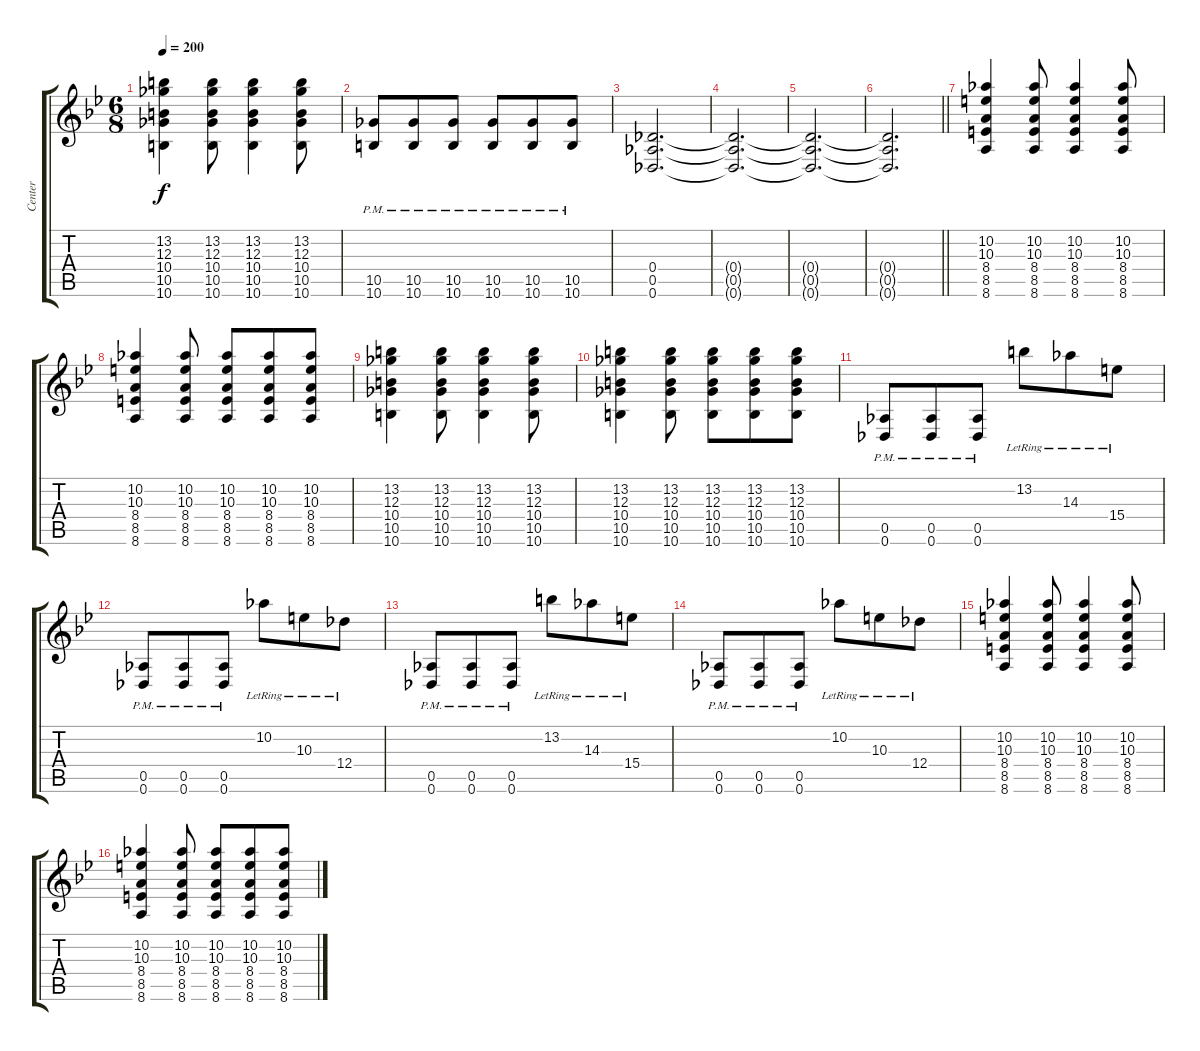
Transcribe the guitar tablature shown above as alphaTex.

\track ("Center" "Center") {instrument overdrivenguitar}
\staff {score tabs}
\tuning (Eb4 Bb3 Gb3 Db3 Ab2 Db2) {hide}
\ts (6 8)
\tempo 200
\clef g2
\ks bb
(13.2 12.3 10.4 10.5 10.6).4{dy f} (13.2 12.3 10.4 10.5 10.6).8 (13.2 12.3 10.4 10.5 10.6).4 (13.2 12.3 10.4 10.5 10.6).8 |
(10.5{pm} 10.6{pm}).8 (10.5{pm} 10.6{pm}).8 (10.5{pm} 10.6{pm}).8 (10.5{pm} 10.6{pm}).8 (10.5{pm} 10.6{pm}).8 (10.5{pm} 10.6{pm}).8 |
(0.4 0.5 0.6).2{d} |
(0.4{t} 0.5{t} 0.6{t}).2{d} |
(0.4{t} 0.5{t} 0.6{t}).2{d} |
\barLineRight lightlight
(0.4{t} 0.5{t} 0.6{t}).2{d} |
(10.2 10.3 8.4 8.5 8.6).4 (10.2 10.3 8.4 8.5 8.6).8 (10.2 10.3 8.4 8.5 8.6).4 (10.2 10.3 8.4 8.5 8.6).8 |
(10.2 10.3 8.4 8.5 8.6).4 (10.2 10.3 8.4 8.5 8.6).8 (10.2 10.3 8.4 8.5 8.6).8 (10.2 10.3 8.4 8.5 8.6).8 (10.2 10.3 8.4 8.5 8.6).8 |
(13.2 12.3 10.4 10.5 10.6).4 (13.2 12.3 10.4 10.5 10.6).8 (13.2 12.3 10.4 10.5 10.6).4 (13.2 12.3 10.4 10.5 10.6).8 |
(13.2 12.3 10.4 10.5 10.6).4 (13.2 12.3 10.4 10.5 10.6).8 (13.2 12.3 10.4 10.5 10.6).8 (13.2 12.3 10.4 10.5 10.6).8 (13.2 12.3 10.4 10.5 10.6).8 |
(0.5{pm} 0.6{pm}).8 (0.5{pm} 0.6{pm}).8 (0.5{pm} 0.6{pm}).8 13.2{lr}.8 14.3{lr}.8 15.4{lr}.8 |
(0.5{pm} 0.6{pm}).8 (0.5{pm} 0.6{pm}).8 (0.5{pm} 0.6{pm}).8 10.2{lr}.8 10.3{lr}.8 12.4{lr}.8 |
(0.5{pm} 0.6{pm}).8 (0.5{pm} 0.6{pm}).8 (0.5{pm} 0.6{pm}).8 13.2{lr}.8 14.3{lr}.8 15.4{lr}.8 |
(0.5{pm} 0.6{pm}).8 (0.5{pm} 0.6{pm}).8 (0.5{pm} 0.6{pm}).8 10.2{lr}.8 10.3{lr}.8 12.4{lr}.8 |
(10.2 10.3 8.4 8.5 8.6).4 (10.2 10.3 8.4 8.5 8.6).8 (10.2 10.3 8.4 8.5 8.6).4 (10.2 10.3 8.4 8.5 8.6).8 |
(10.2 10.3 8.4 8.5 8.6).4 (10.2 10.3 8.4 8.5 8.6).8 (10.2 10.3 8.4 8.5 8.6).8 (10.2 10.3 8.4 8.5 8.6).8 (10.2 10.3 8.4 8.5 8.6).8
